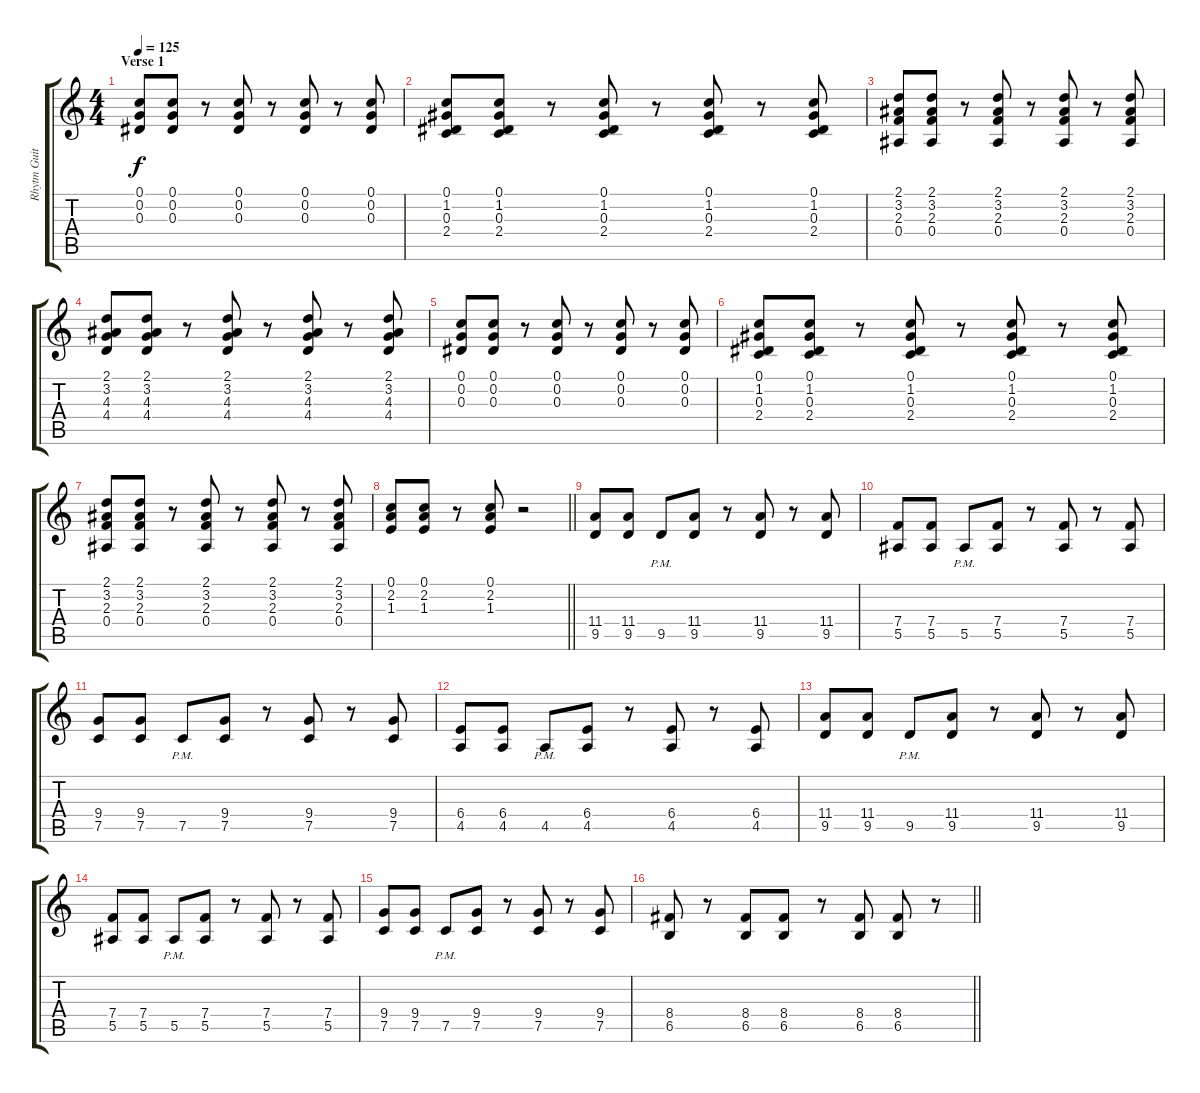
\track ("Rhytm Guitar" "Rhytm Guit") {instrument distortionguitar}
\staff {score tabs}
\tuning (C4 G3 Eb3 Bb2 F2 C2) {hide}
\ts (4 4)
\section ("" "Verse 1")
\tempo 125
\clef g2
\ks c
(0.1 0.2 0.3).8{dy f volume 11} (0.1 0.2 0.3).8 r.8 (0.1 0.2 0.3).8 r.8 (0.1 0.2 0.3).8 r.8 (0.1 0.2 0.3).8 |
(0.1 1.2 0.3 2.4).8 (0.1 1.2 0.3 2.4).8 r.8 (0.1 1.2 0.3 2.4).8 r.8 (0.1 1.2 0.3 2.4).8 r.8 (0.1 1.2 0.3 2.4).8 |
(2.1 3.2 2.3 0.4).8 (2.1 3.2 2.3 0.4).8 r.8 (2.1 3.2 2.3 0.4).8 r.8 (2.1 3.2 2.3 0.4).8 r.8 (2.1 3.2 2.3 0.4).8 |
(2.1 3.2 4.3 4.4).8 (2.1 3.2 4.3 4.4).8 r.8 (2.1 3.2 4.3 4.4).8 r.8 (2.1 3.2 4.3 4.4).8 r.8 (2.1 3.2 4.3 4.4).8 |
(0.1 0.2 0.3).8 (0.1 0.2 0.3).8 r.8 (0.1 0.2 0.3).8 r.8 (0.1 0.2 0.3).8 r.8 (0.1 0.2 0.3).8 |
(0.1 1.2 0.3 2.4).8 (0.1 1.2 0.3 2.4).8 r.8 (0.1 1.2 0.3 2.4).8 r.8 (0.1 1.2 0.3 2.4).8 r.8 (0.1 1.2 0.3 2.4).8 |
(2.1 3.2 2.3 0.4).8 (2.1 3.2 2.3 0.4).8 r.8 (2.1 3.2 2.3 0.4).8 r.8 (2.1 3.2 2.3 0.4).8 r.8 (2.1 3.2 2.3 0.4).8 |
\barLineRight lightlight
(0.1 2.2 1.3).8 (0.1 2.2 1.3).8 r.8 (0.1 2.2 1.3).8 r.2 |
(11.4 9.5).8{volume 15} (11.4 9.5).8 9.5{pm}.8 (11.4 9.5).8 r.8 (11.4 9.5).8 r.8 (11.4 9.5).8 |
(7.4 5.5).8 (7.4 5.5).8 5.5{pm}.8 (7.4 5.5).8 r.8 (7.4 5.5).8 r.8 (7.4 5.5).8 |
(9.4 7.5).8 (9.4 7.5).8 7.5{pm}.8 (9.4 7.5).8 r.8 (9.4 7.5).8 r.8 (9.4 7.5).8 |
(6.4 4.5).8 (6.4 4.5).8 4.5{pm}.8 (6.4 4.5).8 r.8 (6.4 4.5).8 r.8 (6.4 4.5).8 |
(11.4 9.5).8 (11.4 9.5).8 9.5{pm}.8 (11.4 9.5).8 r.8 (11.4 9.5).8 r.8 (11.4 9.5).8 |
(7.4 5.5).8 (7.4 5.5).8 5.5{pm}.8 (7.4 5.5).8 r.8 (7.4 5.5).8 r.8 (7.4 5.5).8 |
(9.4 7.5).8 (9.4 7.5).8 7.5{pm}.8 (9.4 7.5).8 r.8 (9.4 7.5).8 r.8 (9.4 7.5).8 |
\barLineRight lightlight
(8.4 6.5).8 r.8 (8.4 6.5).8 (8.4 6.5).8 r.8 (8.4 6.5).8 (8.4 6.5).8 r.8
